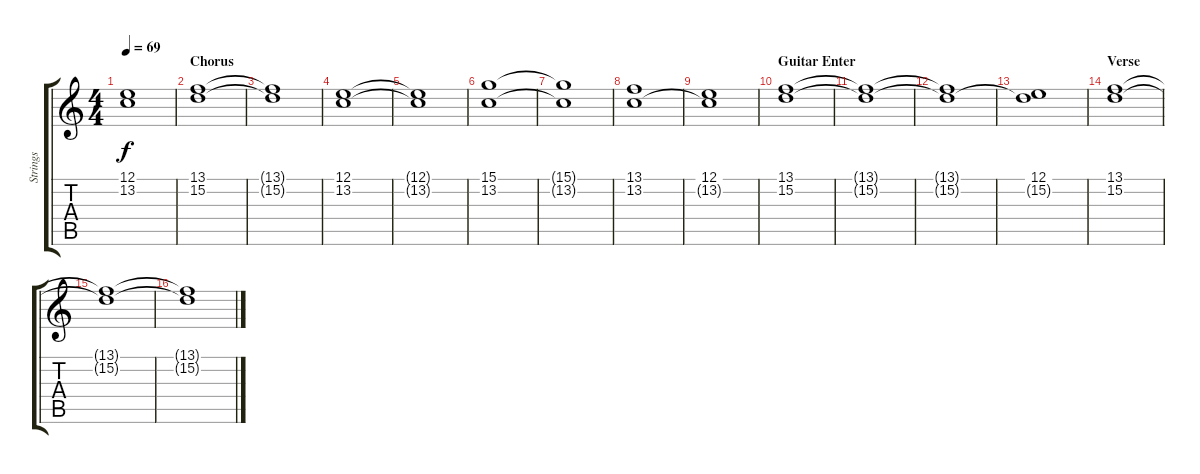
\track ("Strings" "Strings") {instrument stringensemble1}
\staff {score tabs}
\tuning (E4 B3 G3 D3 A2 E2) {hide}
\ts (4 4)
\tempo 69
\clef g2
\ks c
(12.1 13.2{t}).1{dy f} |
\section ("" "Chorus")
(13.1 15.2).1 |
(13.1{t} 15.2{t}).1 |
(12.1 13.2).1 |
(12.1{t} 13.2{t}).1 |
(15.1 13.2).1 |
(15.1{t} 13.2{t}).1 |
(13.1 13.2).1 |
(12.1 13.2{t}).1 |
\section ("" "Guitar Enter")
(13.1 15.2).1 |
(13.1{t} 15.2{t}).1 |
(13.1{t} 15.2{t}).1 |
(12.1 15.2{t}).1 |
\section ("" "Verse")
(13.1 15.2).1 |
(13.1{t} 15.2{t}).1 |
(13.1{t} 15.2{t}).1
